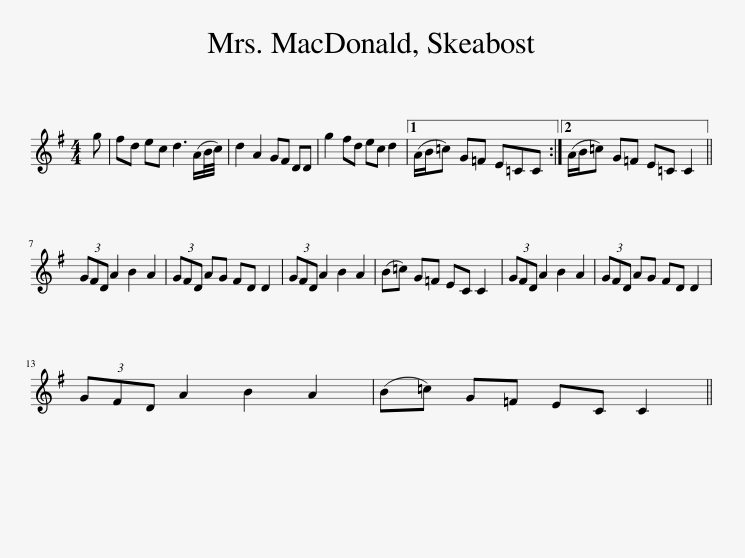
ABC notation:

X:1
L:1/8
M:4/4
I:linebreak $
K:G
V:1 treble
V:1
 g | fd ec d3 (A/B/4c/4) | d2 A2 GF DD | g2 fd ec d2 |1 (A/B/=c) G=F E=CC :|2 %5
 (A/B/=c) G=F E=C C2 ||$ (3GFD A2 B2 A2 | (3GFD AG FD D2 | (3GFD A2 B2 A2 | (B=c) G=F EC C2 | %10
 (3GFD A2 B2 A2 | (3GFD AG FD D2 |$ (3GFD A2 B2 A2 | (B=c) G=F EC C2 || %14
